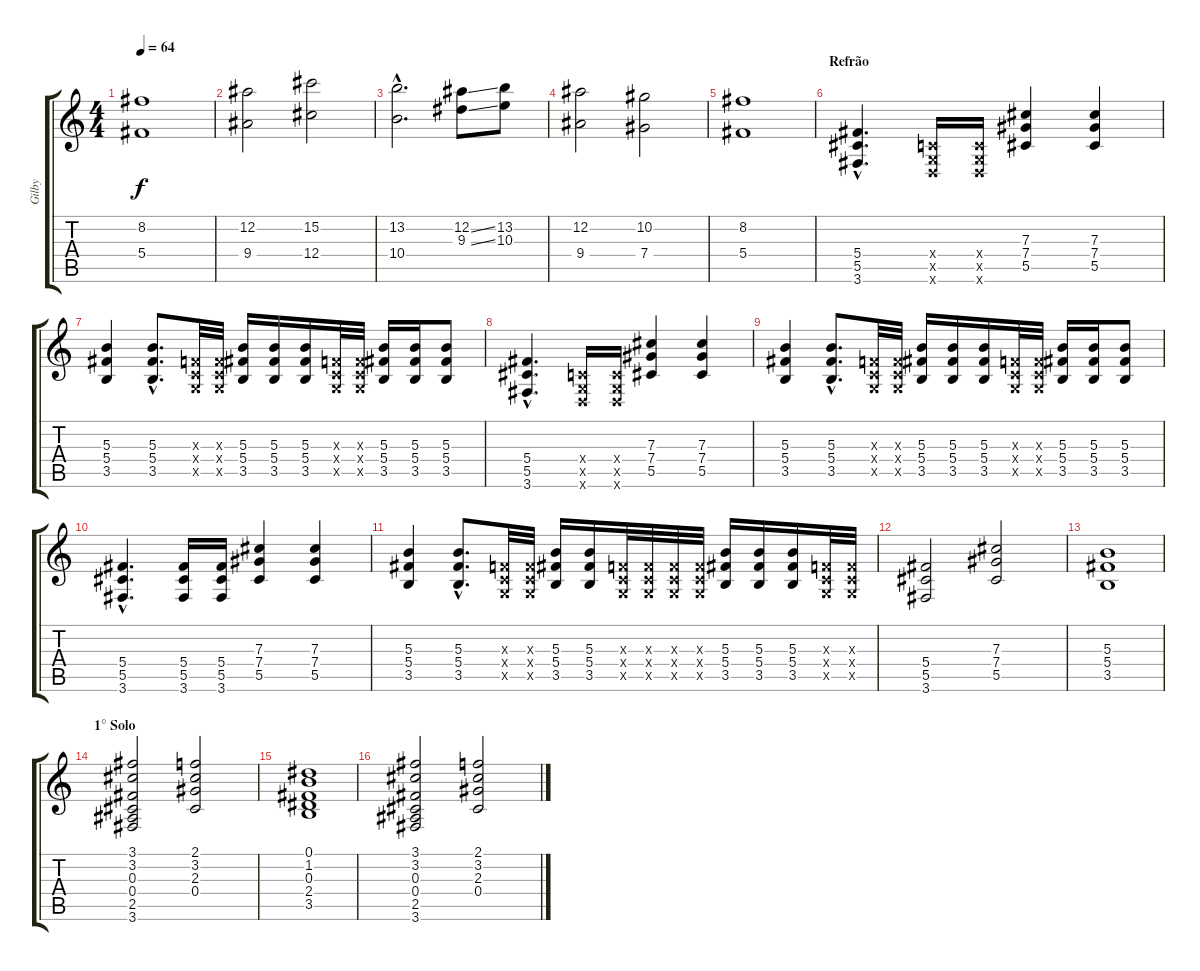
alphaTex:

\track ("Gilby" "Gilby") {instrument acousticguitarnylon}
\staff {score tabs}
\tuning (Eb4 Bb3 Gb3 Db3 Ab2 Eb2) {hide}
\ts (4 4)
\tempo 64
\clef g2
\ks c
(8.2 5.4).1{dy f} |
(12.2 9.4).2 (15.2 12.4).2 |
(13.2{hac} 10.4{hac}).2{d} (12.2{ss} 9.3{ss}).8 (13.2 10.3).8 |
(12.2 9.4).2 (10.2 7.4).2 |
(8.2 5.4).1 |
\section ("" "Refrão")
(5.4{hac} 5.5{hac} 3.6{hac}).4{d} (-1.4{x} -1.5{x} -1.6{x}).16 (-1.4{x} -1.5{x} -1.6{x}).16 (7.3 7.4 5.5).4 (7.3 7.4 5.5).4 |
(5.3 5.4 3.5).4 (5.3{hac} 5.4{hac} 3.5{hac}).8{d} (-1.3{x} -1.4{x} -1.5{x}).32 (-1.3{x} -1.4{x} -1.5{x}).32 (5.3 5.4 3.5).16 (5.3 5.4 3.5).16 (5.3 5.4 3.5).16 (-1.3{x} -1.4{x} -1.5{x}).32 (-1.3{x} -1.4{x} -1.5{x}).32 (5.3 5.4 3.5).16 (5.3 5.4 3.5).16 (5.3 5.4 3.5).8 |
(5.4{hac} 5.5{hac} 3.6{hac}).4{d} (-1.4{x} -1.5{x} -1.6{x}).16 (-1.4{x} -1.5{x} -1.6{x}).16 (7.3 7.4 5.5).4 (7.3 7.4 5.5).4 |
(5.3 5.4 3.5).4 (5.3{hac} 5.4{hac} 3.5{hac}).8{d} (-1.3{x} -1.4{x} -1.5{x}).32 (-1.3{x} -1.4{x} -1.5{x}).32 (5.3 5.4 3.5).16 (5.3 5.4 3.5).16 (5.3 5.4 3.5).16 (-1.3{x} -1.4{x} -1.5{x}).32 (-1.3{x} -1.4{x} -1.5{x}).32 (5.3 5.4 3.5).16 (5.3 5.4 3.5).16 (5.3 5.4 3.5).8 |
(5.4{hac} 5.5{hac} 3.6{hac}).4{d} (5.4 5.5 3.6).16 (5.4 5.5 3.6).16 (7.3 7.4 5.5).4 (7.3 7.4 5.5).4 |
(5.3 5.4 3.5).4 (5.3{hac} 5.4{hac} 3.5{hac}).8{d} (-1.3{x} -1.4{x} -1.5{x}).32 (-1.3{x} -1.4{x} -1.5{x}).32 (5.3 5.4 3.5).16 (5.3 5.4 3.5).16 (-1.3{x} -1.4{x} -1.5{x}).32 (-1.3{x} -1.4{x} -1.5{x}).32 (-1.3{x} -1.4{x} -1.5{x}).32 (-1.3{x} -1.4{x} -1.5{x}).32 (5.3 5.4 3.5).16 (5.3 5.4 3.5).16 (5.3 5.4 3.5).16 (-1.3{x} -1.4{x} -1.5{x}).32 (-1.3{x} -1.4{x} -1.5{x}).32 |
(5.4 5.5 3.6).2 (7.3 7.4 5.5).2 |
(5.3 5.4 3.5).1 |
\section ("" "1° Solo")
(3.1 3.2 0.3 0.4 2.5 3.6).2{instrument acousticguitarnylon} (2.1 3.2 2.3 0.4).2 |
(0.1 1.2 0.3 2.4 3.5).1 |
(3.1 3.2 0.3 0.4 2.5 3.6).2 (2.1 3.2 2.3 0.4).2
